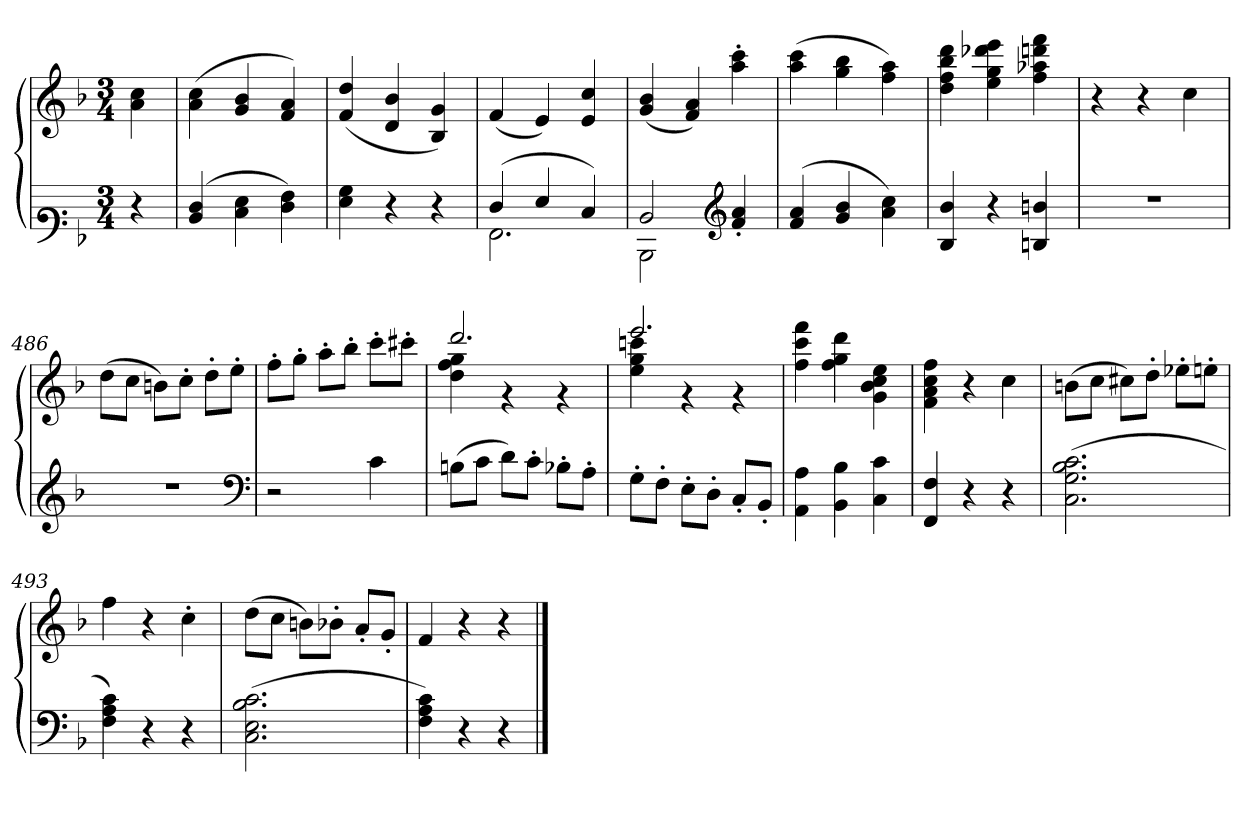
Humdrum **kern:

**kern	**kern
*part1	*part1
*staff2	*staff1
*clefF2	*clefG2
*k[b-]	*k[b-]
*F:	*F:
*M3/4	*M3/4
=	=
4r	4a 4cc
=479	=479
(4F 4A	(4a 4cc
4G 4B-	4g 4b-
4A 4c)	4f 4a)
=480	=480
4B- 4d	(4f 4dd
4r	4d 4b-
4r	4B- 4g)
=481	=481
*^	*
(4A	2.C	(4f
4B-	.	4e)
4G)	.	4e 4cc
=482	=482	=482
2F	2FF	(4g 4b-
.	.	4f 4a)
*clefG2	*	*
4f' 4a'	4ryy	4aa' 4ccc'
*v	*v	*
=483	=483
(4f 4a	(4aa 4ccc
4g 4b-	4gg 4bb-
4a 4cc)	4ff 4aa)
=484	=484
4B- 4b-	4dd 4ff 4bb- 4ddd
4r	4ee 4gg 4ddd-X 4eee
4Bn 4bn	4ff 4aa-X 4dddn 4fff
=485	=485
2.r	4r
.	4r
.	4cc
=486	=486
2.r	(8ddL
.	8ccJ
.	8bnL)
.	8cc'J
.	8dd'L
.	8ee'J
*clefF4	*
=487	=487
2r	8ff'L
.	8gg'J
.	8aa'L
.	8bb-'J
4c	8ccc'L
.	8ccc#X'J
=488	=488
*	*^
(8BnL	2.ddd	4dd 4ff 4gg
8cJ	.	.
8dL)	.	4r
8c'J	.	.
8B-X'L	.	4r
8A'J	.	.
=489	=489	=489
8G'L	2.eee	4ee 4gg 4cccn
8F'J	.	.
8E'L	.	4r
8D'J	.	.
8C'L	.	4r
8BB-'J	.	.
*	*v	*v
=490	=490
4AA 4A	4ff 4ccc 4fff
4BB- 4B-	4ff 4gg 4ddd
4C 4c	4g 4b- 4cc 4ee
=491	=491
4FF 4F	4f 4a 4cc 4ff
4r	4r
4r	4cc
=492	=492
(2.C 2.G 2.B- 2.c	(8bnL
.	8ccJ
.	8cc#XL)
.	8dd'J
.	8ee-X'L
.	8een'J
=493	=493
4F 4A 4c)	4ff
4r	4r
4r	4cc'
=494	=494
(2.C 2.E 2.B- 2.c	(8ddL
.	8ccJ
.	8bnL)
.	8b-X'J
.	8a'L
.	8g'J
=495	=495
4F 4A 4c)	4f
4r	4r
4r	4r
==	==
*-	*-
